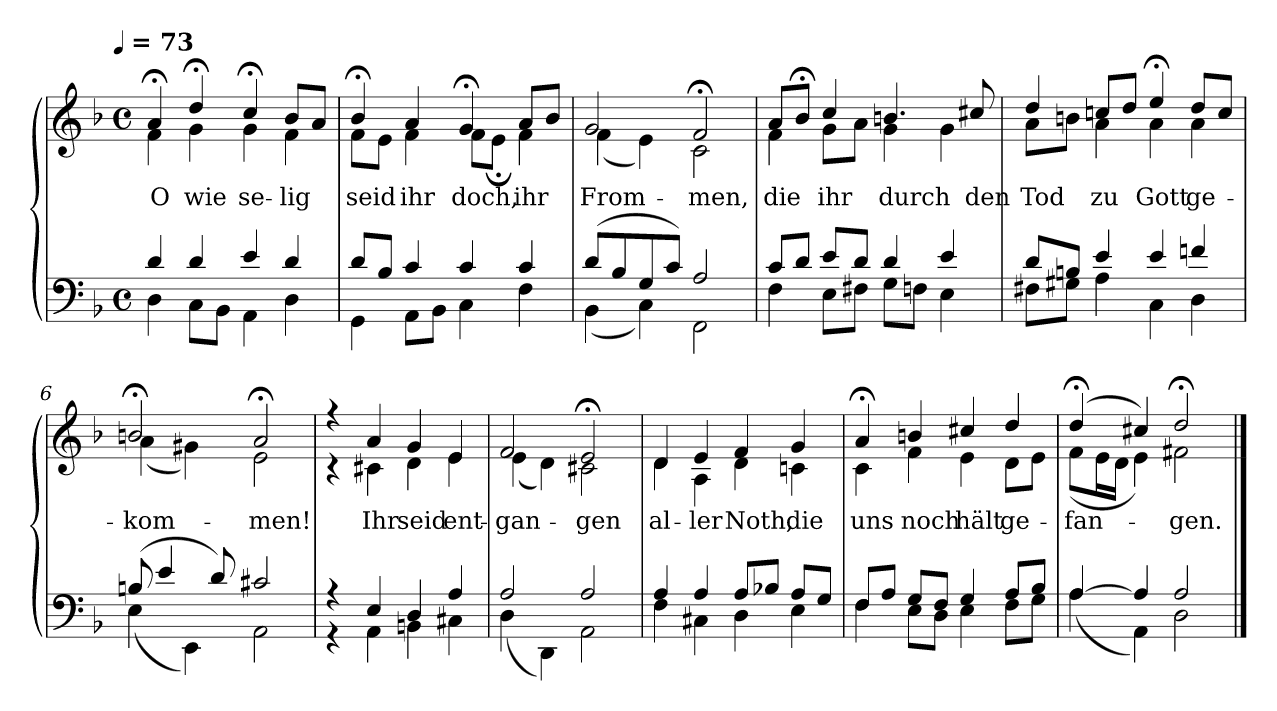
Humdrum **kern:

**kern	**kern	**text	**dynam
*part1	*part1	*part1	*part1
*staff2	*staff1	*staff1	*staff1/2
*clefF4	*clefG2	*	*
*k[b-]	*k[b-]	*	*
!!LO:TX:omd:t=[quarter] = 73
*M4/4	*M4/4	*	*
*met(c)	*met(c)	*	*
*MM73	*MM73	*	*
=1	=1	=1	=1
*^	*^	*	*
4d	4D	4a;<	4f	O	.
4d	8CL	4dd;<	4g	wie	♩ = 72.2
.	8BB-J	.	.	.	.
4e	4AA	4cc;<	4g	se-	.
4d	4D	8b-L	4f	-lig	.
.	.	8aJ	.	.	.
=2	=2	=2	=2	=2	=2
8dL	4GG	4b-;<	8fL	seid	.
8B-J	.	.	8eJ	.	.
4c	8AAL	4a	4f	ihr	.
.	8BB-J	.	.	.	.
4c	4C	4g;<	8fL	doch,	.
.	.	.	8e;J	.	.
4c	4F	8aL	4f	ihr	.
.	.	8b-J	.	.	.
=3	=3	=3	=3	=3	=3
*	*	*MM70	*	*	*
(8dL	(4BB-	2g	(4f	From-	.
8B-	.	.	.	.	.
8G	4C)	.	4e)	.	.
8cJ)	.	.	.	.	.
2A	2FF	2f;<	2c	-men,	♩ = 69.3
!!LO:LB:g=z	!!
=4	=4	=4	=4	=4	=4
*	*	*MM70	*	*	*
8cL	4F	8aL	4f	die	.
8dJ	.	8b-;<J	.	.	.
8eL	8EL	4cc	8gL	ihr	.
8dJ	8F#XJ	.	8aJ	.	.
4d	8GL	4.bn	4g	durch	♩ = 71
.	8FnJ	.	.	.	.
4e	4E	.	4g	.	.
.	.	8cc#X	.	den	.
=5	=5	=5	=5	=5	=5
8dL	8F#XL	4dd	8aL	Tod	.
8BnJ	8G#XJ	.	8bnJ	.	.
4e	4A	8ccnL	4a	zu	♩ = 69.1
.	.	8ddJ	.	.	.
4e	4C	4ee;<	4a	Gott	.
4fn	4D	8ddL	4a	ge-	.
.	.	8ccJ	.	.	.
=6	=6	=6	=6	=6	=6
(8Bn	(4E	2bn;<	(4a	-kom-	.
4e	.	.	.	.	.
.	4EE)	.	4g#X)	.	.
8d)	.	.	.	.	.
2c#X	2AA	2a;<	2e	-men!	♩ = 69
=7	=7	=7	=7	=7	=7
4r	4r	4r	4r	.	.
4E	4AA	4a	4c#X	Ihr	.
4D	4BBn	4g	4d	seid	♩ = 70
4A	4C#X	4e	4e	ent-	.
!!LO:LB:g=z	!!
=8	=8	=8	=8	=8	=8
*	*	*MM67	*	*	*
2A	(4D	2f	(4e	-gan-	.
.	4DD)	.	4d)	.	.
2A	2AA	2e;<	2c#X	-gen	♩ = 67.5
=9	=9	=9	=9	=9	=9
*	*	*MM69	*	*	*
4A	4F	4d	4d	al-	.
4A	4C#X	4e	4A	-ler	.
8AL	4D	4f	4d	Noth,	♩ = 70
8B-XJ	.	.	.	.	.
8AL	4E	4g	4cn	die	♩ = 70
8GJ	.	.	.	.	.
=10	=10	=10	=10	=10	=10
8FL	4F	4a;<	4c	uns	.
8AJ	.	.	.	.	.
8GL	8EL	4bn	4f	noch	♩ = 69
8FJ	8DJ	.	.	.	.
4G	4E	4cc#X	4e	hält	♩ = 67
8AL	8FL	4dd	8dL	ge-	♩ = 66
8B-J	8GJ	.	8eJ	.	.
=11	=11	=11	=11	=11	=11
*	*	*MM60	*	*	*
[4A	(4A	(4dd;<	(8fL	-fan-	.
.	.	.	16eL	.	.
.	.	.	16dJJ	.	.
4A]	4AA)	4cc#X)	4e)	.	♩ = 54.23
2A	2D	2dd;<	2f#X	-gen.	♩ = 55.73
*v	*v	*	*	*	*
*	*v	*v	*	*
==	==	==	==
*-	*-	*-	*-
